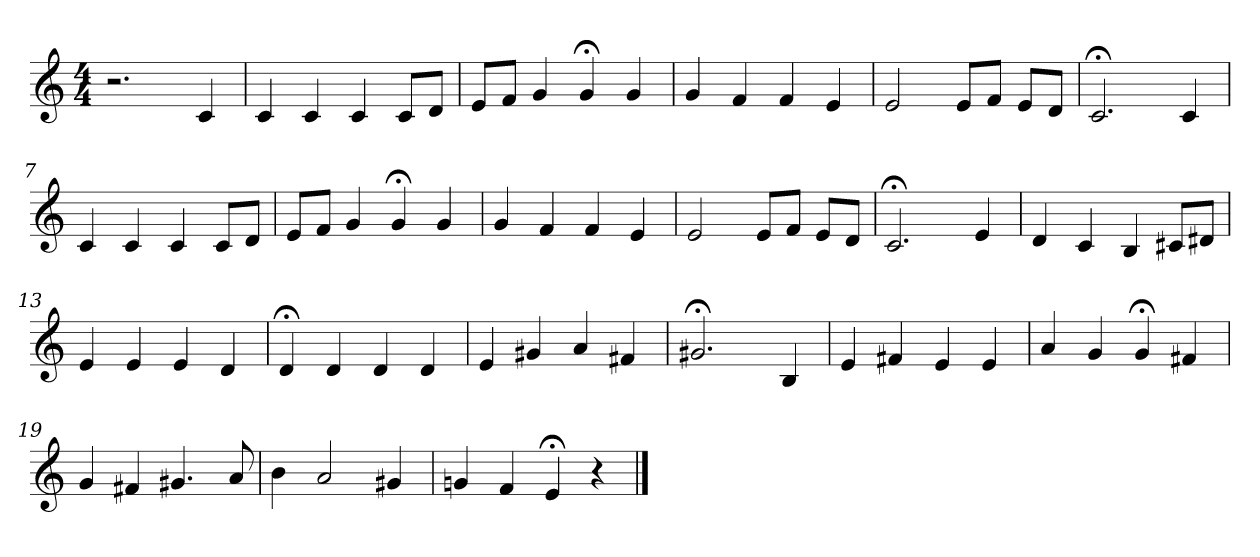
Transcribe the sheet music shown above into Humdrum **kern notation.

**kern
*part1
*staff1
*clefG2
*k[]
*C:
*M4/4
=1
2.r
4c
=2
4c
4c
4c
8c/L
8d/J
=3
8e/L
8f/J
4g
4g;<
4g
=4
4g
4f
4f
4e
=5
2e
8e/L
8f/J
8e/L
8d/J
=6
2.c;<
4c
=7
4c
4c
4c
8c/L
8d/J
=8
8e/L
8f/J
4g
4g;<
4g
=9
4g
4f
4f
4e
=10
2e
8e/L
8f/J
8e/L
8d/J
=11
2.c;<
4e
=12
4d
4c
4B
8c#X/L
8d#X/J
=13
4e
4e
4e
4d
=14
4d;<
4d
4d
4d
=15
4e
4g#X
4a
4f#X
=16
2.g#X;<
4B
=17
4e
4f#X
4e
4e
=18
4a
4g
4g;<
4f#X
=19
4g
4f#X
4.g#X
8a
=20
4b
2a
4g#X
=21
4gn
4f
4e;<
4r
==
*-
